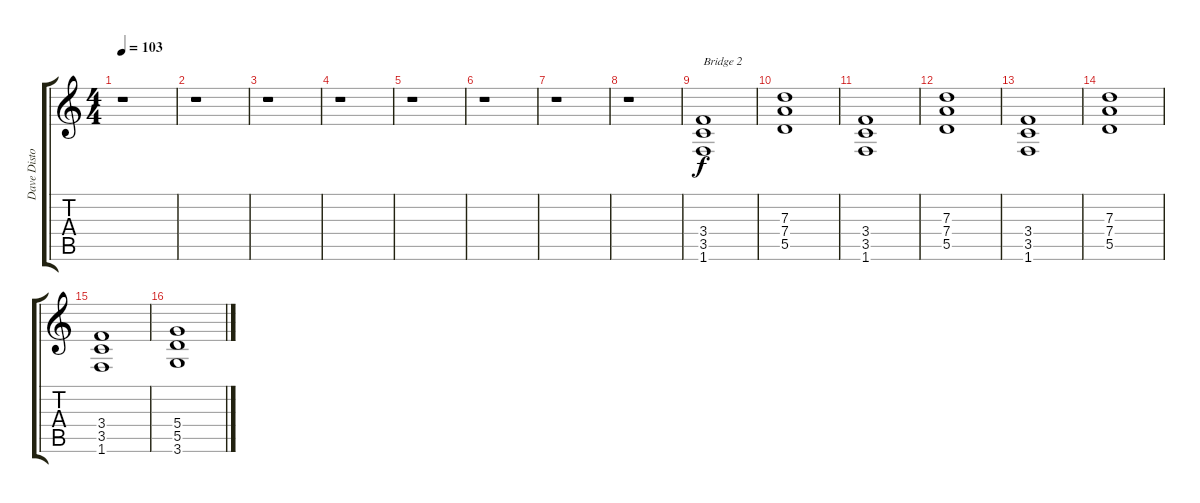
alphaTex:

\track ("Dave Distortion" "Dave Disto") {instrument distortionguitar}
\staff {score tabs}
\tuning (E4 B3 G3 D3 A2 E2) {hide}
\ts (4 4)
\tempo 103
\clef g2
\ks c
r.1{dy f} |
r.1 |
r.1 |
r.1 |
r.1 |
r.1 |
r.1 |
r.1 |
(3.4 3.5 1.6).1{txt "Bridge 2"} |
(7.3 7.4 5.5).1 |
(3.4 3.5 1.6).1 |
(7.3 7.4 5.5).1 |
(3.4 3.5 1.6).1 |
(7.3 7.4 5.5).1 |
(3.4 3.5 1.6).1 |
(5.4 5.5 3.6).1
